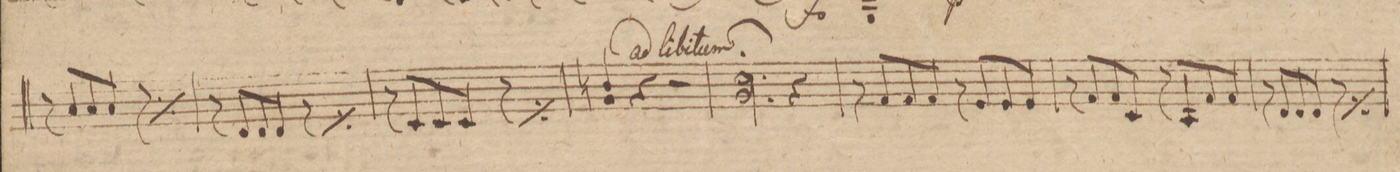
**kern	**dynam
*I"Violino 2.do	*
*clefG2	*
*k[b-]	*
*met(c|)	*
*M2/2	*
8r	.
8a/L	.
8a/	.
8a/J	.
8r	.
*rep	*
8a/L	.
8a/	.
8a/J	.
*Xrep	*
=79	=79
8r	.
8d/L	.
8d/	.
8d/J	.
8r	.
*rep	*
8d/L	.
8d/	.
8d/J	.
*Xrep	*
=80	=80
8r	.
8c/L	.
8c/	.
8c/J	.
8r	.
*rep	*
8c/L	.
8c/	.
8c/J	.
*Xrep	*
=81	=81
4g/ 4bn/	.
4r	.
2r	.
=82	=82
2.g;\ 2.cc\	.
4r	.
=83	=83
8r	.
8f/L	.
8f/	.
8f/J	.
8r	.
8e/L	.
8e/	.
8e/J	.
=84	=84
8r	.
8f/L	.
8f/	.
8c/J	.
8r	.
8A/L	.
8f/	.
8f/J	.
=85	=85
8r	.
8d/L	.
8d/	.
8d/J	.
8r	.
*rep	*
8d/L	.
8d/	.
8d/J	.
*Xrep	*
=86	=86
*-	*-
